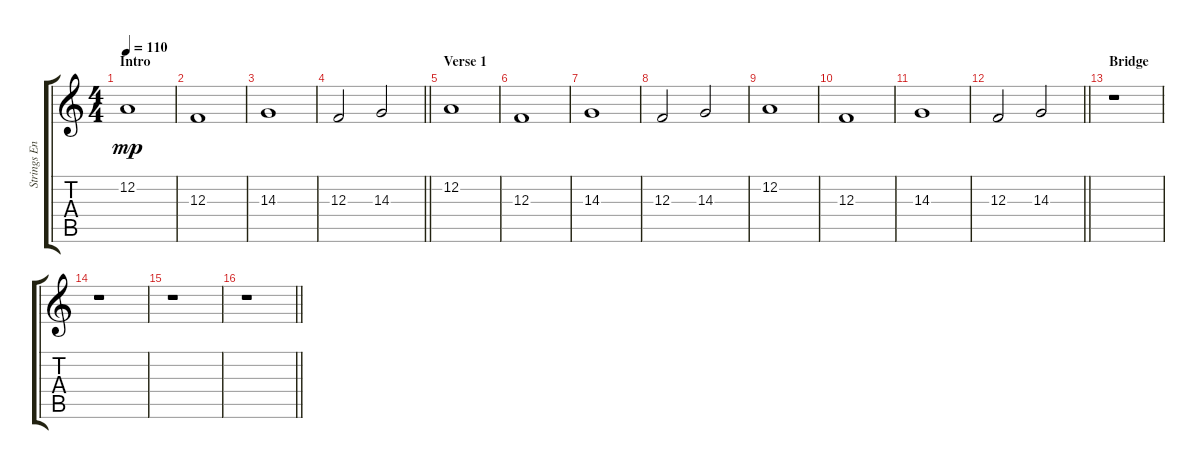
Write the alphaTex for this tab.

\track ("Strings Ensable" "Strings En") {instrument synthstrings1}
\staff {score tabs}
\tuning (D4 A3 F3 C3 G2 D2) {hide}
\ts (4 4)
\section ("" "Intro")
\tempo 110
\clef g2
\ks c
12.2.1{dy mp instrument synthstrings1} |
12.3.1 |
14.3.1 |
\barLineRight lightlight
12.3.2 14.3.2 |
\section ("" "Verse 1")
12.2.1 |
12.3.1 |
14.3.1 |
12.3.2 14.3.2 |
12.2.1 |
12.3.1 |
14.3.1 |
\barLineRight lightlight
12.3.2 14.3.2 |
\section ("" "Bridge")
r.1 |
r.1 |
r.1 |
\barLineRight lightlight
r.1
